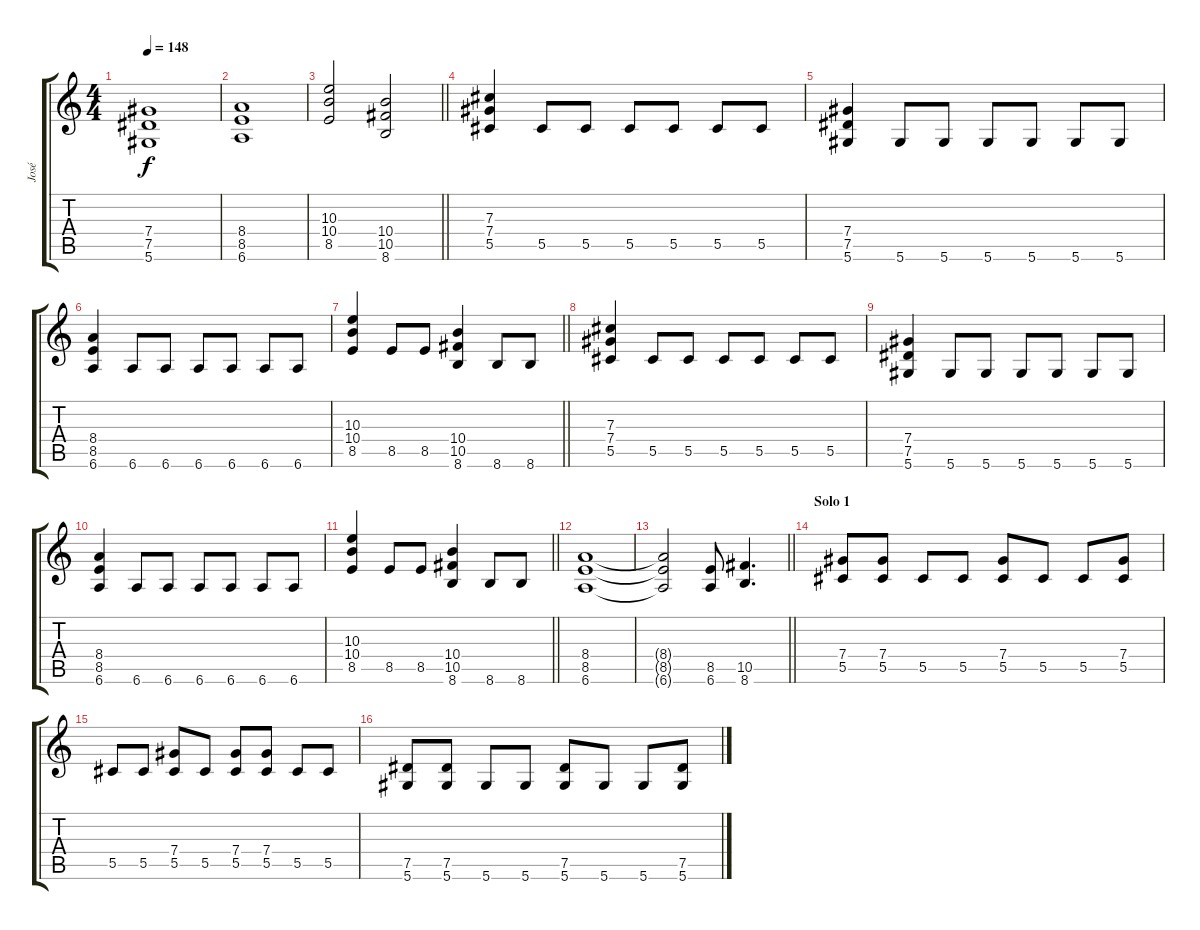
\track ("José" "José") {instrument distortionguitar}
\staff {score tabs}
\tuning (Eb4 Bb3 Gb3 Db3 Ab2 Eb2) {hide}
\ts (4 4)
\tempo 148
\clef g2
\ks c
(7.4 7.5 5.6).1{dy f} |
(8.4 8.5 6.6).1 |
\barLineRight lightlight
(10.3 10.4 8.5).2 (10.4 10.5 8.6).2 |
\section ("" "")
(7.3 7.4 5.5).4 5.5.8 5.5.8 5.5.8 5.5.8 5.5.8 5.5.8 |
(7.4 7.5 5.6).4 5.6.8 5.6.8 5.6.8 5.6.8 5.6.8 5.6.8 |
(8.4 8.5 6.6).4 6.6.8 6.6.8 6.6.8 6.6.8 6.6.8 6.6.8 |
\barLineRight lightlight
(10.3 10.4 8.5).4 8.5.8 8.5.8 (10.4 10.5 8.6).4 8.6.8 8.6.8 |
(7.3 7.4 5.5).4 5.5.8 5.5.8 5.5.8 5.5.8 5.5.8 5.5.8 |
(7.4 7.5 5.6).4 5.6.8 5.6.8 5.6.8 5.6.8 5.6.8 5.6.8 |
(8.4 8.5 6.6).4 6.6.8 6.6.8 6.6.8 6.6.8 6.6.8 6.6.8 |
\barLineRight lightlight
(10.3 10.4 8.5).4 8.5.8 8.5.8 (10.4 10.5 8.6).4 8.6.8 8.6.8 |
(8.4 8.5 6.6).1 |
\barLineRight lightlight
(8.4{t} 8.5{t} 6.6{t}).2 (8.5 6.6).8 (10.5 8.6).4{d} |
\section ("" "Solo 1")
(7.4 5.5).8{volume 16} (7.4 5.5).8 5.5.8 5.5.8 (7.4 5.5).8 5.5.8 5.5.8 (7.4 5.5).8 |
5.5.8 5.5.8 (7.4 5.5).8 5.5.8 (7.4 5.5).8 (7.4 5.5).8 5.5.8 5.5.8 |
(7.5 5.6).8 (7.5 5.6).8 5.6.8 5.6.8 (7.5 5.6).8 5.6.8 5.6.8 (7.5 5.6).8
